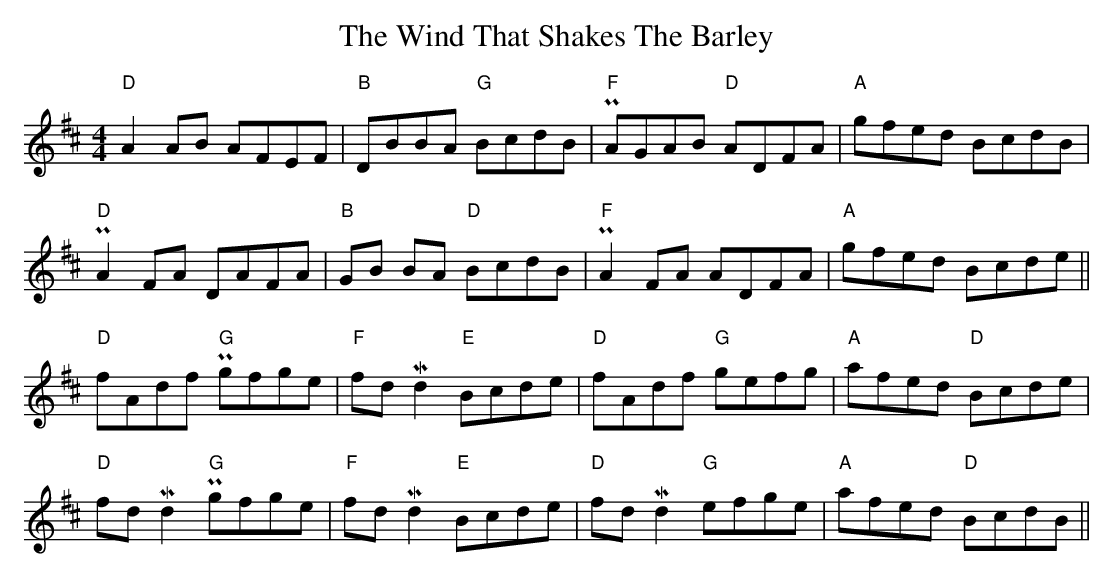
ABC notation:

X:1
T: The Wind That Shakes The Barley
M: 4/4
L: 1/8
K: Dmaj
"D"A2AB AFEF|"B"DBBA "G"BcdB|"F"PAGAB "D"ADFA|"A"gfed BcdB|
"D"PA2FA DAFA|"B"GB BA "D"BcdB|"F"PA2FA ADFA|"A"gfed Bcde||
"D"fAdf "G"Pgfge|"F"fd Md2"E"Bcde|"D"fAdf "G"gefg|"A"afed "D"Bcde|
"D"fd Md2P"G"gfge|"F"fd Md2"E"Bcde|"D"fd Md2"G"efge|"A"afed "D"BcdB||
